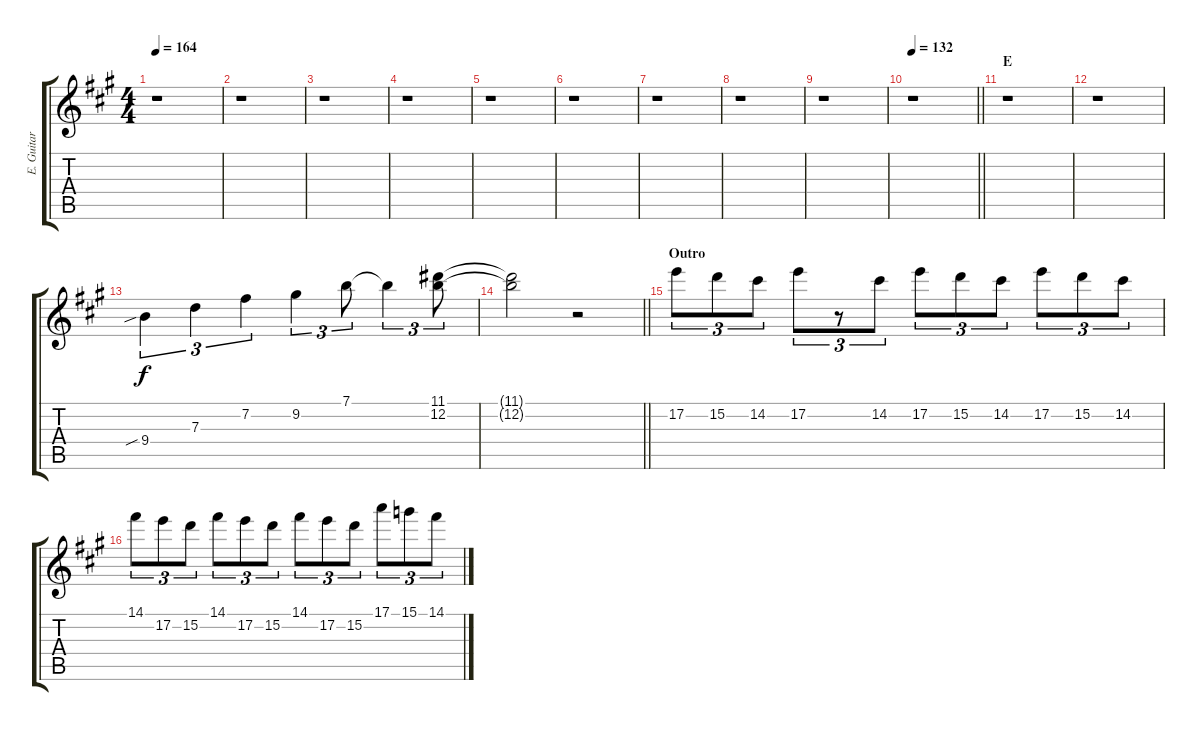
\track ("E. Guitar III" "E. Guitar ") {instrument electricguitarjazz}
\staff {score tabs}
\tuning (E4 B3 G3 D3 A2 E2) {hide}
\ts (4 4)
\tempo 164
\clef g2
\ks a
r.1{dy f} |
r.1 |
r.1 |
r.1 |
r.1 |
r.1 |
r.1 |
r.1 |
r.1 |
\tempo 132
\barLineRight lightlight
r.1 |
\section ("" "E")
r.1 |
r.1 |
9.4{sib}.4{tu (3 2)} 7.3.4{tu (3 2)} 7.2.4{tu (3 2)} 9.2.4{tu (3 2)} 7.1.8{tu (3 2)} 7.1{t}.4{tu (3 2)} (11.1 12.2).8{tu (3 2)} |
\barLineRight lightlight
(11.1{t} 12.2{t}).2 r.2 |
\section ("" "Outro")
17.2.8{tu (3 2)} 15.2.8{tu (3 2)} 14.2.8{tu (3 2)} 17.2.8{tu (3 2)} r.8{tu (3 2)} 14.2.8{tu (3 2)} 17.2.8{tu (3 2)} 15.2.8{tu (3 2)} 14.2.8{tu (3 2)} 17.2.8{tu (3 2)} 15.2.8{tu (3 2)} 14.2.8{tu (3 2)} |
14.1.8{tu (3 2)} 17.2.8{tu (3 2)} 15.2.8{tu (3 2)} 14.1.8{tu (3 2)} 17.2.8{tu (3 2)} 15.2.8{tu (3 2)} 14.1.8{tu (3 2)} 17.2.8{tu (3 2)} 15.2.8{tu (3 2)} 17.1.8{tu (3 2)} 15.1.8{tu (3 2)} 14.1.8{tu (3 2)}
